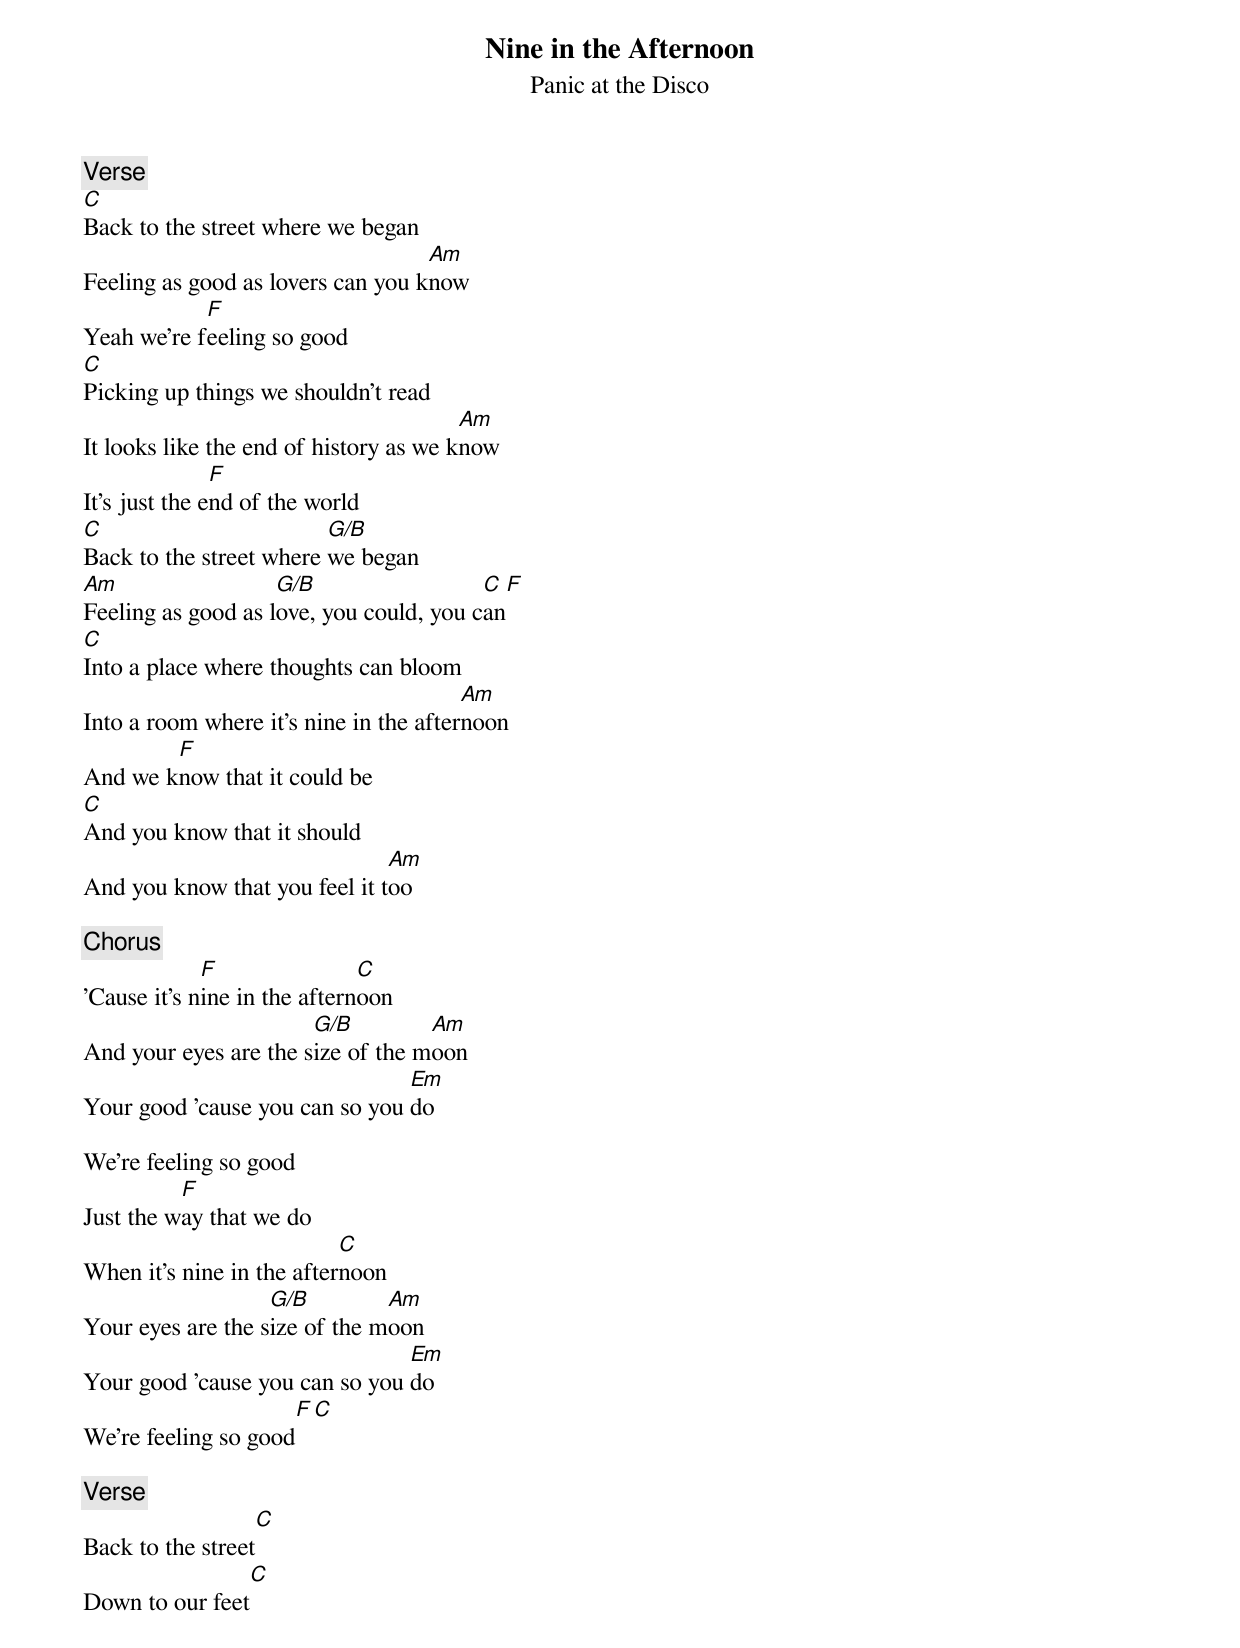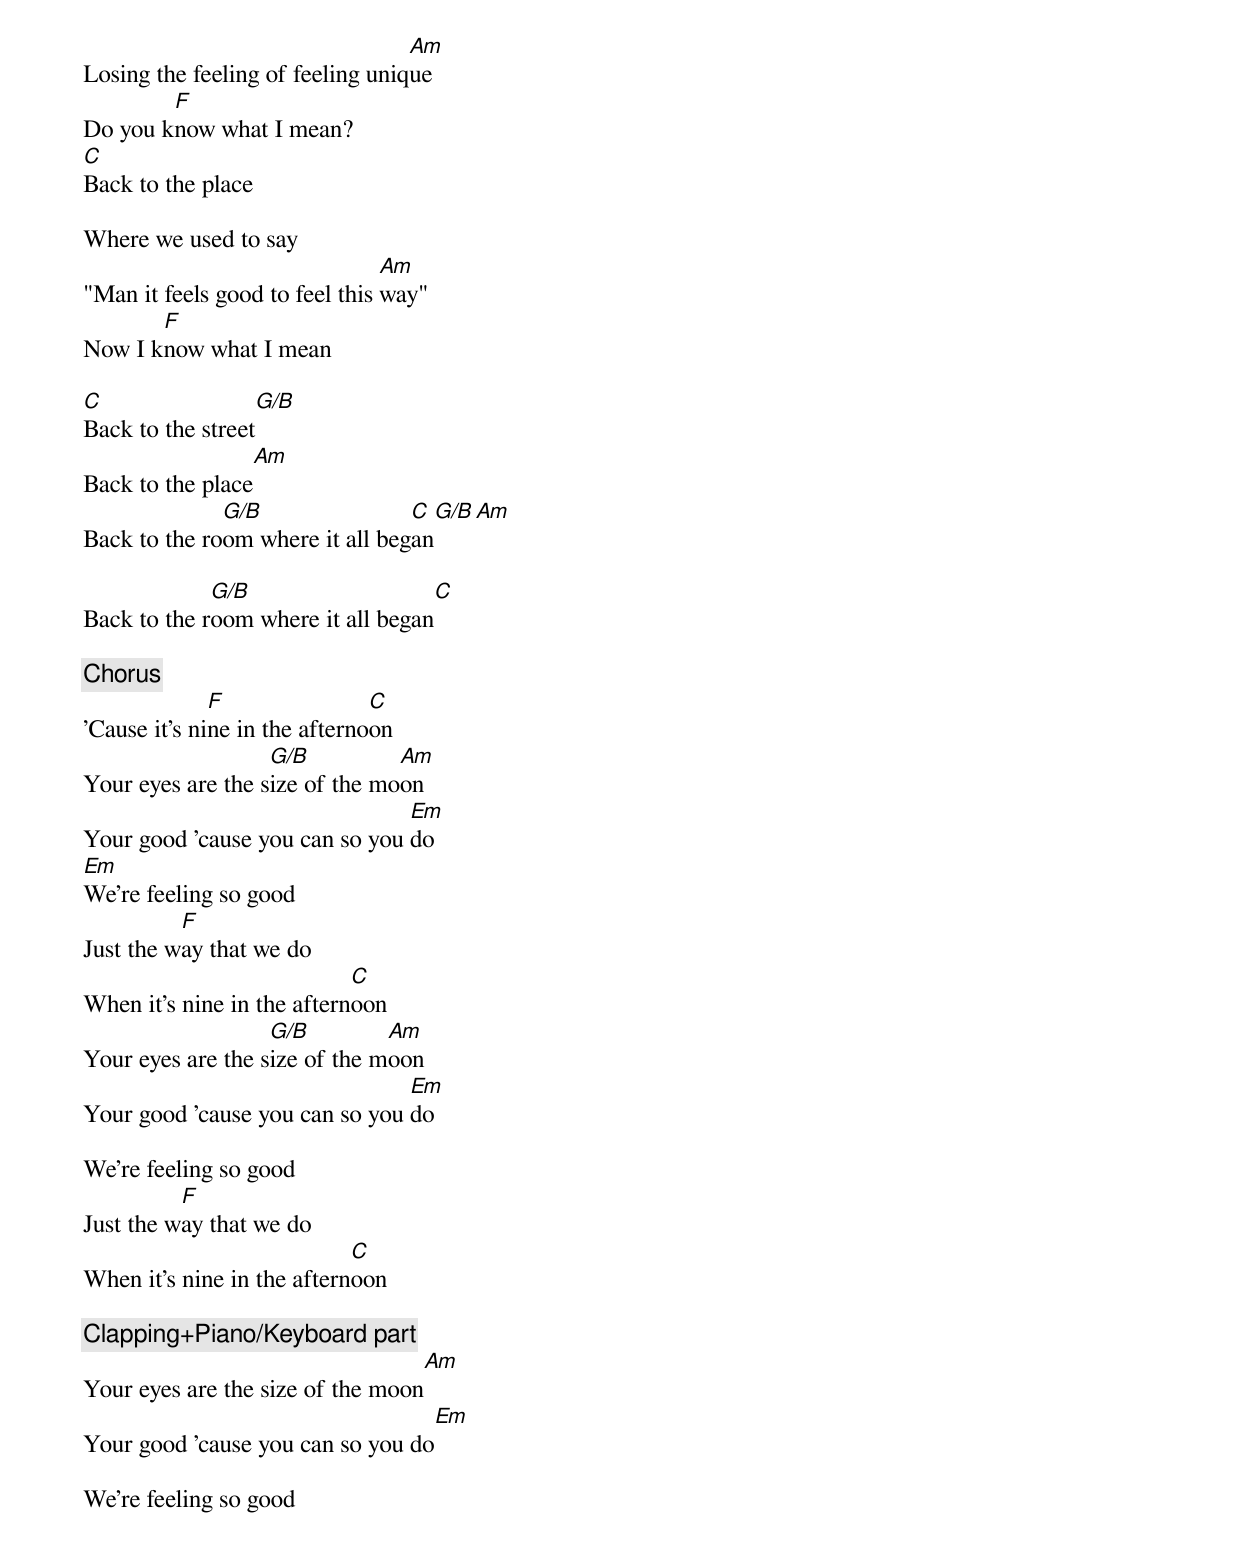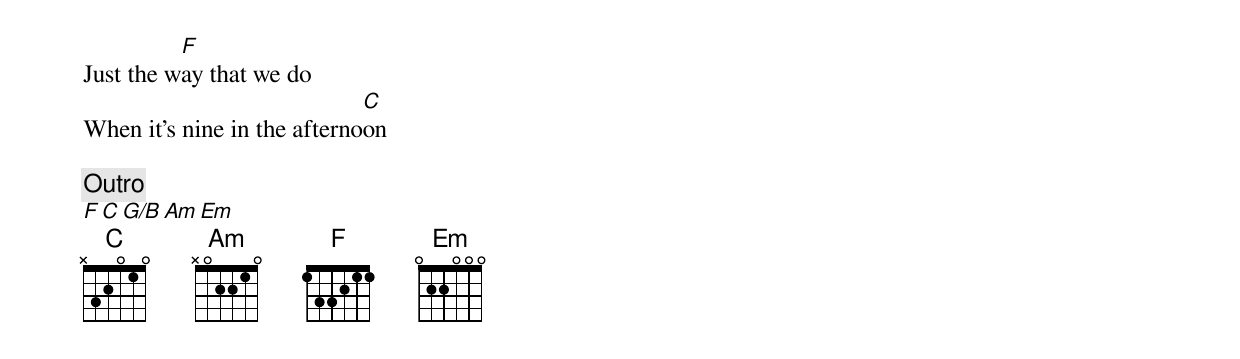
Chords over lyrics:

Nine in the Afternoon
Panic at the Disco

[Verse]
C
Back to the street where we began
                                   Am
Feeling as good as lovers can you know
            F
Yeah we're feeling so good
C
Picking up things we shouldn't read
                                        Am
It looks like the end of history as we know
               F
It's just the end of the world
C                        G/B
Back to the street where we began
Am                  G/B                  C    F
Feeling as good as love, you could, you can
C
Into a place where thoughts can bloom
                                        Am
Into a room where it's nine in the afternoon
        F
And we know that it could be
C
And you know that it should
                               Am
And you know that you feel it too

[Chorus]
             F                C
'Cause it's nine in the afternoon
                       G/B         Am
And your eyes are the size of the moon
                                Em
Your good 'cause you can so you do

We're feeling so good
          F
Just the way that we do
                           C
When it's nine in the afternoon
                   G/B         Am
Your eyes are the size of the moon
                                Em
Your good 'cause you can so you do
                      F   C
We're feeling so good

[Verse]
                   C
Back to the street
                 C
Down to our feet
                                  Am
Losing the feeling of feeling unique
        F
Do you know what I mean?
C
Back to the place

Where we used to say
                                Am
"Man it feels good to feel this way"
       F
Now I know what I mean

C                  G/B
Back to the street
                  Am
Back to the place
              G/B                C     G/B Am
Back to the room where it all began

             G/B                   C
Back to the room where it all began

[Chorus]
              F                C
'Cause it's nine in the afternoon
                   G/B          Am
Your eyes are the size of the moon
                                Em
Your good 'cause you can so you do
Em
We're feeling so good
          F
Just the way that we do
                            C
When it's nine in the afternoon
                   G/B         Am
Your eyes are the size of the moon
                                Em
Your good 'cause you can so you do

We're feeling so good
          F
Just the way that we do
                            C
When it's nine in the afternoon

[Clapping+Piano/Keyboard part]
                                   Am
Your eyes are the size of the moon
                                   Em
Your good 'cause you can so you do

We're feeling so good
          F
Just the way that we do
                             C
When it's nine in the afternoon

[Outro]
F C G/B Am Em
